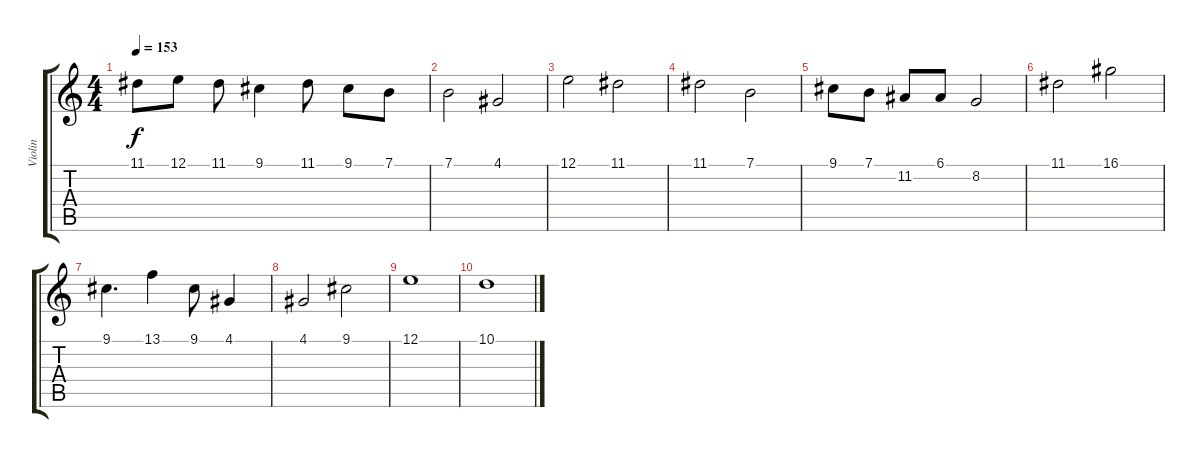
\track ("Violin" "Violin") {instrument stringensemble1}
\staff {score tabs}
\tuning (E4 B3 G3 D3 A2 E2) {hide}
\ts (4 4)
\tempo 153
\clef g2
\ks c
11.1.8{dy f} 12.1.8 11.1.8 9.1.4 11.1.8 9.1.8 7.1.8 |
7.1.2 4.1.2 |
12.1.2 11.1.2 |
11.1.2 7.1.2 |
9.1.8 7.1.8 11.2.8 6.1.8 8.2.2 |
11.1.2 16.1.2 |
9.1.4{d} 13.1.4 9.1.8 4.1.4 |
4.1.2 9.1.2 |
12.1.1 |
10.1.1
